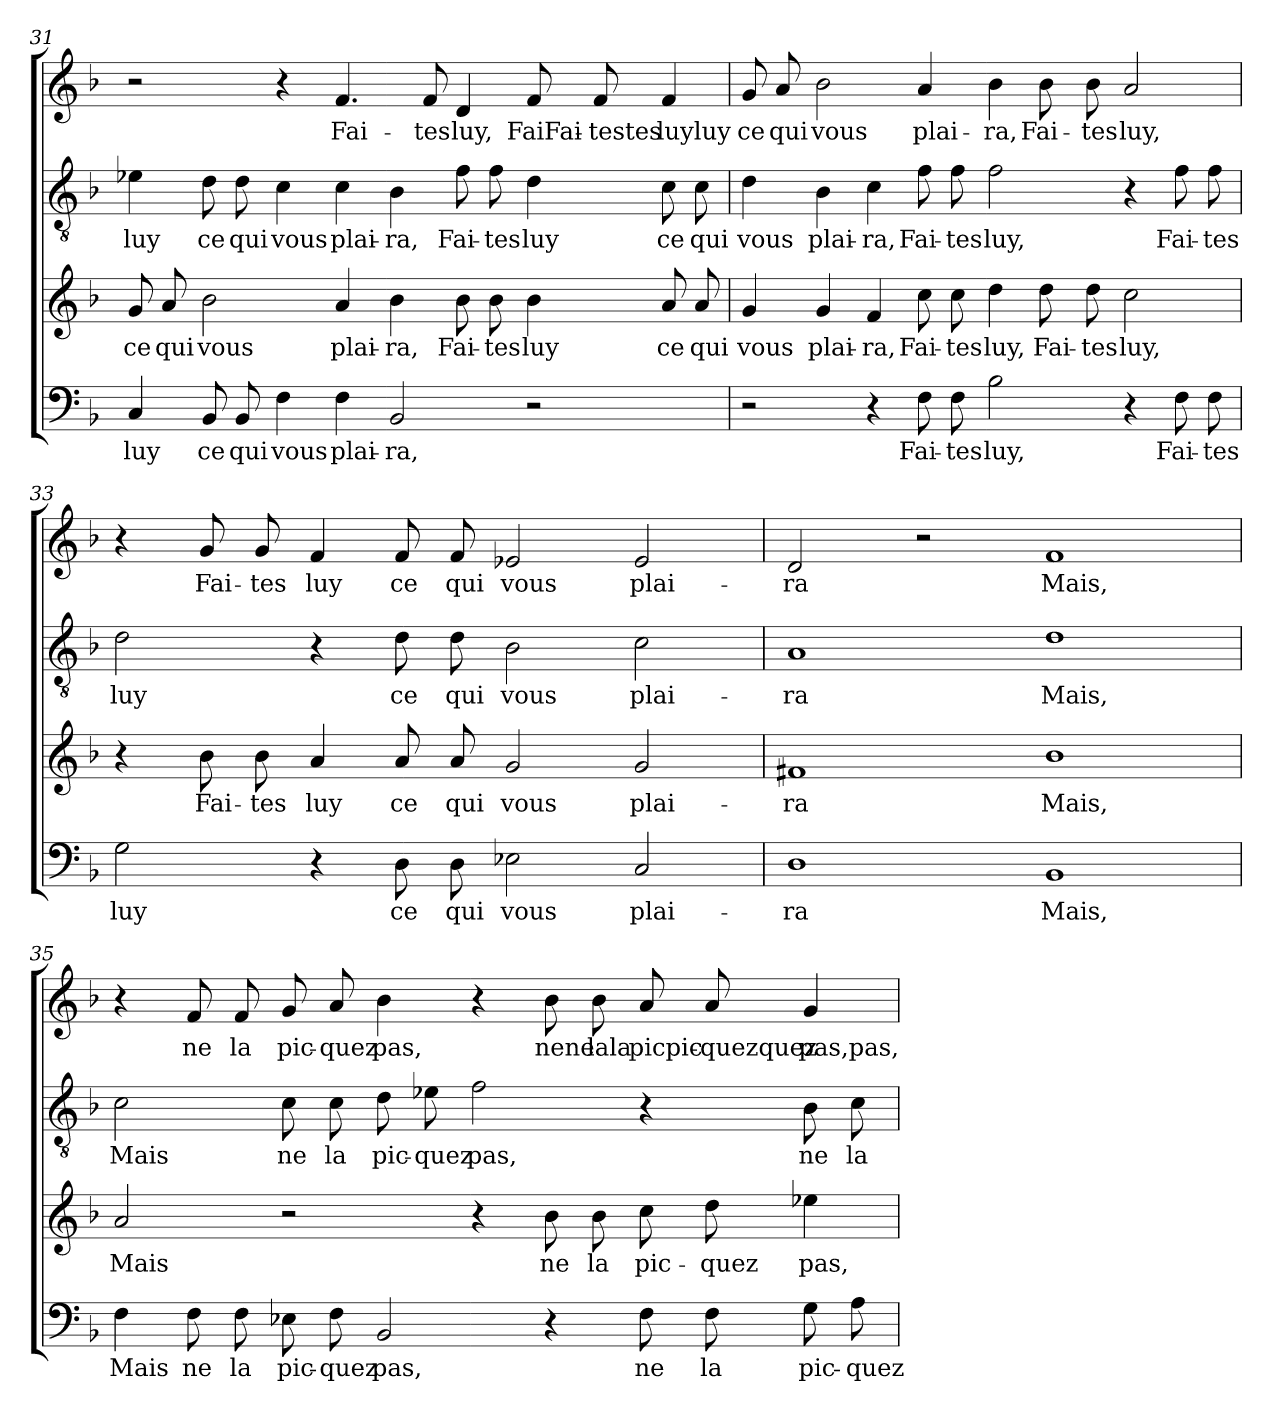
**kern	**text	**kern	**text	**kern	**text	**kern	**text
*part4	*part4	*part3	*part3	*part2	*part2	*part1	*part1
*staff4	*staff4	*staff3	*staff3	*staff2	*staff2	*staff1	*staff1
*clefF4	*	*clefG2	*	*clefGv2	*	*clefG2	*
*k[b-]	*	*k[b-]	*	*k[b-]	*	*k[b-]	*
=31	=31	=31	=31	=31	=31	=31	=31
4C	luy	8g	ce	4e-X	luy	2r	.
.	.	8a	qui	.	.	.	.
8BB-	ce	2b-	vous	8d	ce	.	.
8BB-	qui	.	.	8d	qui	.	.
4F	vous	.	.	4c	vous	4r	.
4F	plai-	4a	plai-	4c	plai-	4.f	Fai-
2BB-	-ra,	4b-	-ra,	4B-	-ra,	.	.
.	.	.	.	.	.	8f	-tes
.	.	8b-	Fai-	8f	Fai-	4d	luy,
.	.	8b-	-tes	8f	-tes	.	.
2r	.	4b-	luy	4d	luy	8f	FaiFai-
.	.	.	.	.	.	8f	-testes
.	.	8a	ce	8c	ce	4f	luyluy
.	.	8a	qui	8c	qui	.	.
!!LO:PB:g=z
=32	=32	=32	=32	=32	=32	=32	=32
2r	.	4g	vous	4d	vous	8g	ce
.	.	.	.	.	.	8a	qui
.	.	4g	plai-	4B-	plai-	2b-	vous
4r	.	4f	-ra,	4c	-ra,	.	.
8F	Fai-	8cc	Fai-	8f	Fai-	4a	plai-
8F	-tes	8cc	-tes	8f	-tes	.	.
2B-	luy,	4dd	luy,	2f	luy,	4b-	-ra,
.	.	8dd	Fai-	.	.	8b-	Fai-
.	.	8dd	-tes	.	.	8b-	-tes
4r	.	2cc	luy,	4r	.	2a	luy,
8F	Fai-	.	.	8f	Fai-	.	.
8F	-tes	.	.	8f	-tes	.	.
=33	=33	=33	=33	=33	=33	=33	=33
2G	luy	4r	.	2d	luy	4r	.
.	.	8b-	Fai-	.	.	8g	Fai-
.	.	8b-	-tes	.	.	8g	-tes
4r	.	4a	luy	4r	.	4f	luy
8D	ce	8a	ce	8d	ce	8f	ce
8D	qui	8a	qui	8d	qui	8f	qui
2E-X	vous	2g	vous	2B-	vous	2e-X	vous
2C	plai-	2g	plai-	2c	plai-	2e-	plai-
=34	=34	=34	=34	=34	=34	=34	=34
1D	-ra	1f#X	-ra	1A	-ra	2d	-ra
.	.	.	.	.	.	2r	.
1BB-	Mais,	1b-	Mais,	1d	Mais,	1f	Mais,
!!LO:LB:g=z
=35	=35	=35	=35	=35	=35	=35	=35
4F	Mais	2a	Mais	2c	Mais	4r	.
8F	ne	.	.	.	.	8f	ne
8F	la	.	.	.	.	8f	la
8E-X	pic-	2r	.	8c	ne	8g	pic-
8F	-quez	.	.	8c	la	8a	-quez
2BB-	pas,	.	.	8d	pic-	4b-	pas,
.	.	.	.	8e-X	-quez	.	.
.	.	4r	.	2f	pas,	4r	.
4r	.	8b-	ne	.	.	8b-	nene
.	.	8b-	la	.	.	8b-	lala
8F	ne	8cc	pic-	4r	.	8a	picpic-
8F	la	8dd	-quez	.	.	8a	-quezquez
8G	pic-	4ee-X	pas,	8B-	ne	4g	pas,pas,
8A	-quez	.	.	8c	la	.	.
=	=	=	=	=	=	=	=
*-	*-	*-	*-	*-	*-	*-	*-
